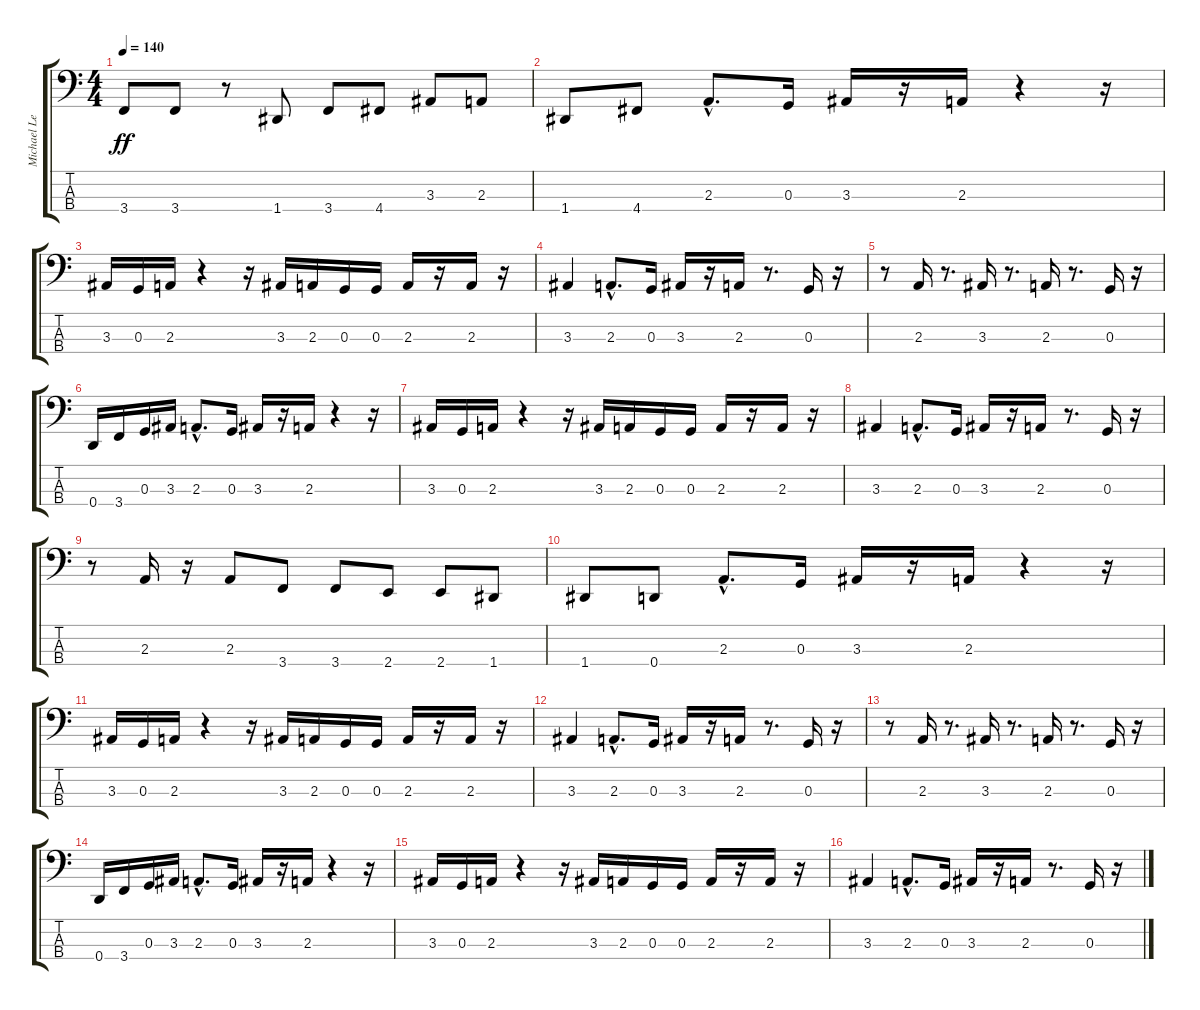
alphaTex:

\track ("Michael LePond" "Michael Le") {instrument electricbassfinger}
\staff {score tabs}
\tuning (F2 C2 G1 D1) {hide}
\ts (4 4)
\tempo 140
\clef f4
\ks c
3.4.8{dy ff} 3.4.8 r.8 1.4.8 3.4.8 4.4.8 3.3.8 2.3.8 |
1.4.8 4.4.8 2.3{hac}.8{d} 0.3.16 3.3.16 r.16 2.3.16 r.4 r.16 |
3.3.16 0.3.16 2.3.16 r.4 r.16 3.3.16 2.3.16 0.3.16 0.3.16 2.3.16 r.16 2.3.16 r.16 |
3.3.4 2.3{hac}.8{d} 0.3.16 3.3.16 r.16 2.3.16 r.8{d} 0.3.16 r.16 |
r.8 2.3.16 r.8{d} 3.3.16 r.8{d} 2.3.16 r.8{d} 0.3.16 r.16 |
0.4.16 3.4.16 0.3.16 3.3.16 2.3{hac}.8{d} 0.3.16 3.3.16 r.16 2.3.16 r.4 r.16 |
3.3.16 0.3.16 2.3.16 r.4 r.16 3.3.16 2.3.16 0.3.16 0.3.16 2.3.16 r.16 2.3.16 r.16 |
3.3.4 2.3{hac}.8{d} 0.3.16 3.3.16 r.16 2.3.16 r.8{d} 0.3.16 r.16 |
r.8 2.3.16 r.16 2.3.8 3.4.8 3.4.8 2.4.8 2.4.8 1.4.8 |
1.4.8 0.4.8 2.3{hac}.8{d} 0.3.16 3.3.16 r.16 2.3.16 r.4 r.16 |
3.3.16 0.3.16 2.3.16 r.4 r.16 3.3.16 2.3.16 0.3.16 0.3.16 2.3.16 r.16 2.3.16 r.16 |
3.3.4 2.3{hac}.8{d} 0.3.16 3.3.16 r.16 2.3.16 r.8{d} 0.3.16 r.16 |
r.8 2.3.16 r.8{d} 3.3.16 r.8{d} 2.3.16 r.8{d} 0.3.16 r.16 |
0.4.16 3.4.16 0.3.16 3.3.16 2.3{hac}.8{d} 0.3.16 3.3.16 r.16 2.3.16 r.4 r.16 |
3.3.16 0.3.16 2.3.16 r.4 r.16 3.3.16 2.3.16 0.3.16 0.3.16 2.3.16 r.16 2.3.16 r.16 |
3.3.4 2.3{hac}.8{d} 0.3.16 3.3.16 r.16 2.3.16 r.8{d} 0.3.16 r.16
